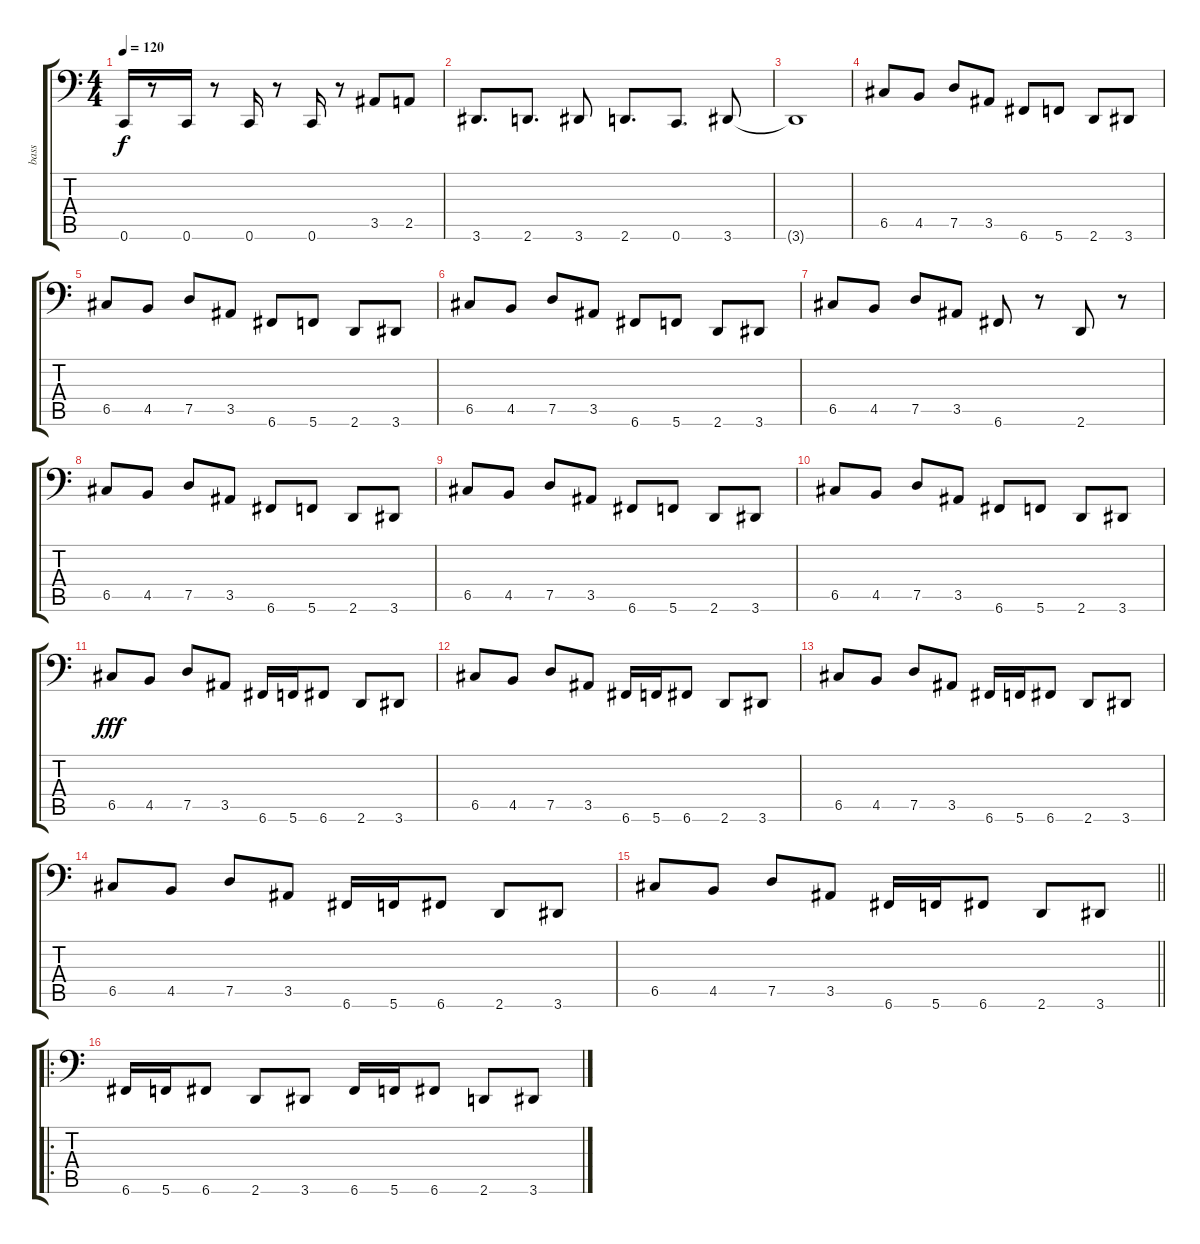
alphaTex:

\track ("bass" "bass") {instrument electricbasspick}
\staff {score tabs}
\tuning (D3 A2 F2 C2 G1 C1) {hide}
\ts (4 4)
\tempo 120
\clef f4
\ks c
0.6.16{dy f} r.8 0.6.16 r.8 0.6.16 r.8 0.6.16 r.8 3.5.8 2.5.8 |
3.6.8{d} 2.6.8{d} 3.6.8 2.6.8{d} 0.6.8{d} 3.6.8 |
3.6{t}.1 |
6.5.8 4.5.8 7.5.8 3.5.8 6.6.8 5.6.8 2.6.8 3.6.8 |
6.5.8 4.5.8 7.5.8 3.5.8 6.6.8 5.6.8 2.6.8 3.6.8 |
6.5.8 4.5.8 7.5.8 3.5.8 6.6.8 5.6.8 2.6.8 3.6.8 |
6.5.8 4.5.8 7.5.8 3.5.8 6.6.8 r.8 2.6.8 r.8 |
6.5.8 4.5.8 7.5.8 3.5.8 6.6.8 5.6.8 2.6.8 3.6.8 |
6.5.8 4.5.8 7.5.8 3.5.8 6.6.8 5.6.8 2.6.8 3.6.8 |
6.5.8 4.5.8 7.5.8 3.5.8 6.6.8 5.6.8 2.6.8 3.6.8 |
6.5.8{dy fff} 4.5.8 7.5.8 3.5.8 6.6.16 5.6.16 6.6.8 2.6.8 3.6.8 |
6.5.8 4.5.8 7.5.8 3.5.8 6.6.16 5.6.16 6.6.8 2.6.8 3.6.8 |
6.5.8 4.5.8 7.5.8 3.5.8 6.6.16 5.6.16 6.6.8 2.6.8 3.6.8 |
6.5.8 4.5.8 7.5.8 3.5.8 6.6.16 5.6.16 6.6.8 2.6.8 3.6.8 |
\barLineRight lightlight
6.5.8 4.5.8 7.5.8 3.5.8 6.6.16 5.6.16 6.6.8 2.6.8 3.6.8 |
\ro
6.6.16 5.6.16 6.6.8 2.6.8 3.6.8 6.6.16 5.6.16 6.6.8 2.6.8 3.6.8
